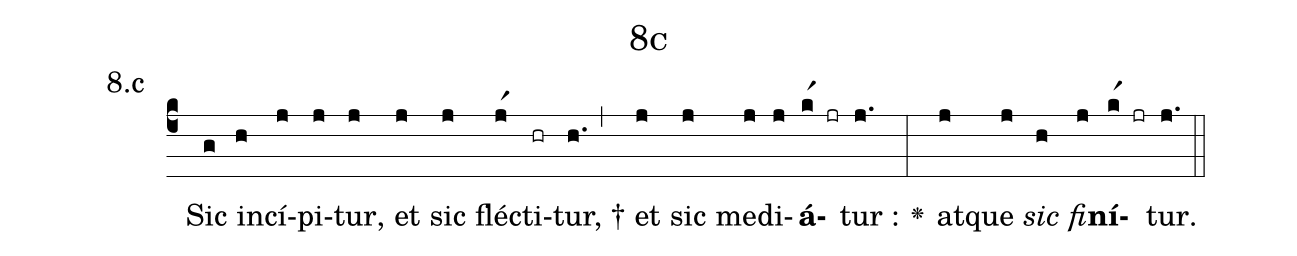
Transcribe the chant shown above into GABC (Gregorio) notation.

name: 8c;
annotation: 8.c              ;
%%
(c4) ~() Sic(g) in(h)cí(j)pi(j)tur,(j) et(j) sic(j) fléc(jr1)ti(hr)tur, †(h.,) et(j) sic(j) me(j)di(j)<b>á</b>(kr1 jr)tur :(j.) <v>\greheightstar</v>(:) at(j)que(j) <i>sic</i>(h) <i>fi</i>(j)<b>ní</b>(kr1 jr)tur.(j.) (::)


%E(j) u(j) o(h) u(j) a(k) e.(j.) (::)
